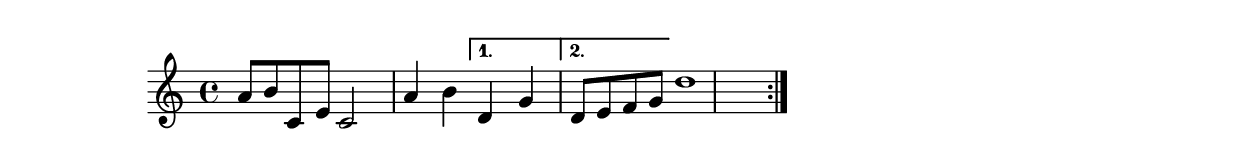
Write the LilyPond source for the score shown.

\version "2.18.2"

\score {
  \new Staff {
    \time 4/4

	a'8 b' c' e' c'2
	a'4 b'
	\set Score.repeatCommands = #'((volta #f) (volta "1."))
	d' g'
	\set Score.repeatCommands = #'((volta #f))
	\set Score.repeatCommands = #'((volta #f) (volta "2."))
	d'8 e' f' g'
	\set Score.repeatCommands = #'((volta #f))
	d''1 \bar ":.|.:"

  }
}
